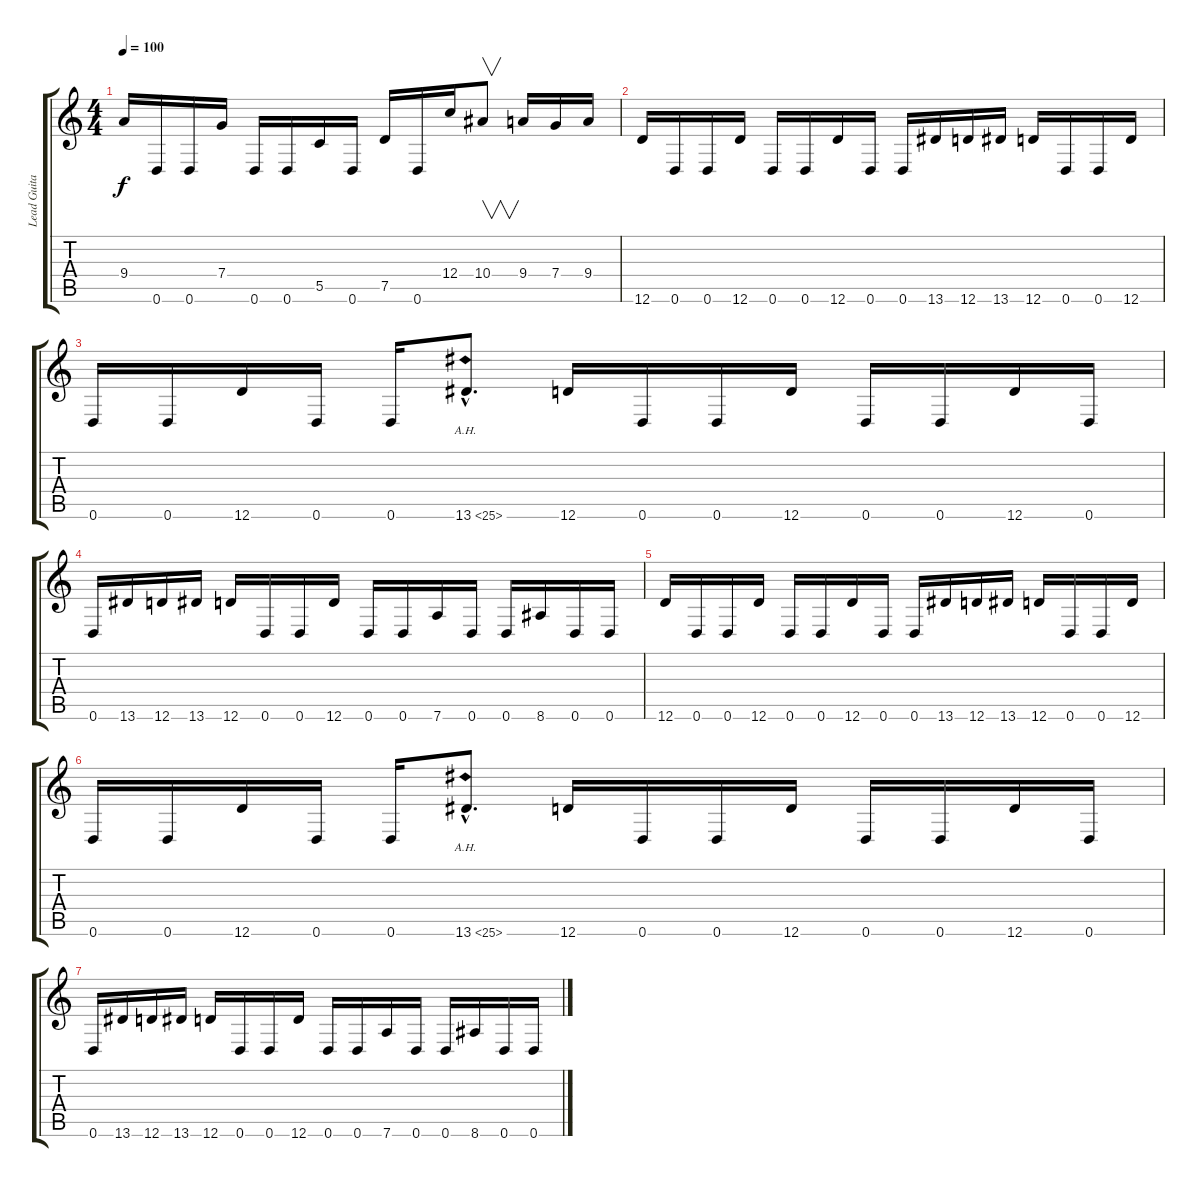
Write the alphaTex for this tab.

\track ("Lead Guitar 2" "Lead Guita") {instrument distortionguitar}
\staff {score tabs}
\tuning (D4 A3 F3 C3 G2 D2) {hide}
\ts (4 4)
\tempo 100
\clef g2
\ks c
9.4.16{dy f} 0.6.16 0.6.16 7.4.16 0.6.16 0.6.16 5.5.16 0.6.16 7.5.16 0.6.16 12.4.16 10.4.8{v} 9.4.16 7.4.16 9.4.16 |
12.6.16 0.6.16 0.6.16 12.6.16 0.6.16 0.6.16 12.6.16 0.6.16 0.6.16 13.6.16 12.6.16 13.6.16 12.6.16 0.6.16 0.6.16 12.6.16 |
0.6.16 0.6.16 12.6.16 0.6.16 0.6.16 13.6{ah 12 hac}.8{d} 12.6.16 0.6.16 0.6.16 12.6.16 0.6.16 0.6.16 12.6.16 0.6.16 |
0.6.16 13.6.16 12.6.16 13.6.16 12.6.16 0.6.16 0.6.16 12.6.16 0.6.16 0.6.16 7.6.16 0.6.16 0.6.16 8.6.16 0.6.16 0.6.16 |
12.6.16 0.6.16 0.6.16 12.6.16 0.6.16 0.6.16 12.6.16 0.6.16 0.6.16 13.6.16 12.6.16 13.6.16 12.6.16 0.6.16 0.6.16 12.6.16 |
0.6.16 0.6.16 12.6.16 0.6.16 0.6.16 13.6{ah 12 hac}.8{d} 12.6.16 0.6.16 0.6.16 12.6.16 0.6.16 0.6.16 12.6.16 0.6.16 |
0.6.16 13.6.16 12.6.16 13.6.16 12.6.16 0.6.16 0.6.16 12.6.16 0.6.16 0.6.16 7.6.16 0.6.16 0.6.16 8.6.16 0.6.16 0.6.16
